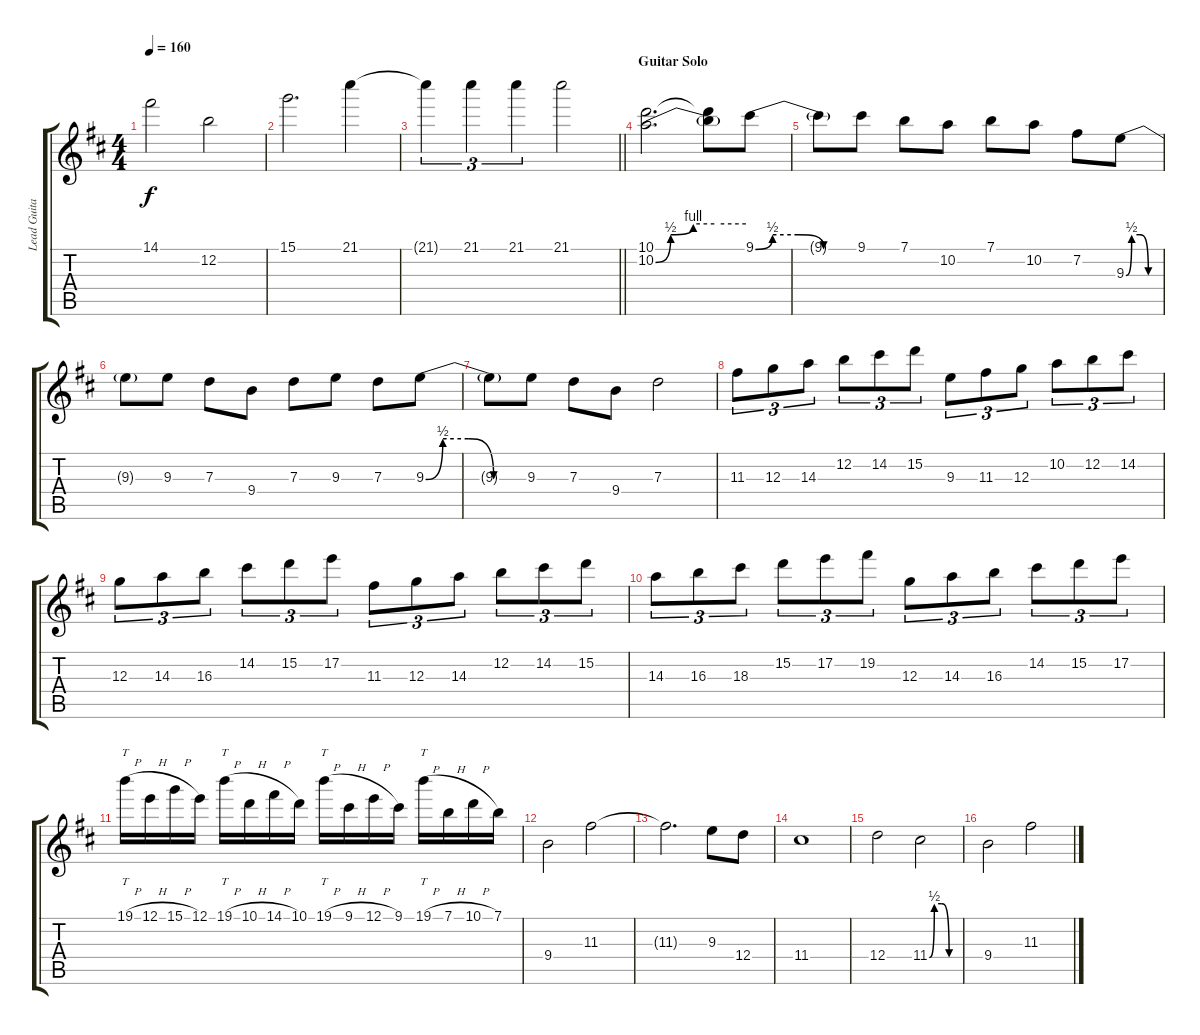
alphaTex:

\track ("Lead Guitar" "Lead Guita") {instrument overdrivenguitar}
\staff {score tabs}
\tuning (E4 B3 G3 D3 A2 E2) {hide}
\ts (4 4)
\tempo 160
\clef g2
\ks d
14.1{t}.2{dy f} 12.2.2 |
15.1.2{d} 21.1.4 |
\barLineRight lightlight
21.1{t}.4{tu (3 2)} 21.1.4{tu (3 2)} 21.1.4{tu (3 2)} 21.1.2 |
\section ("" "Guitar Solo")
(10.1 10.2{be (custom 0 0 10 2 25 4 39 4 60 4)}).2{d} (10.1{t} 10.2{t}).8 9.1{be (custom 0 0 10 2 25 2 40 0 60 0)}.8 |
9.1{t}.8 9.1.8 7.1.8 10.2.8 7.1.8 10.2.8 7.2.8 9.3{be (custom 0 0 10 2 25 2 40 0 60 0)}.8 |
9.3{t}.8 9.3.8 7.3.8 9.4.8 7.3.8 9.3.8 7.3.8 9.3{be (custom 0 0 10 2 25 2 40 0 60 0)}.8 |
9.3{t}.8 9.3.8 7.3.8 9.4.8 7.3.2 |
11.3.8{tu (3 2)} 12.3.8{tu (3 2)} 14.3.8{tu (3 2)} 12.2.8{tu (3 2)} 14.2.8{tu (3 2)} 15.2.8{tu (3 2)} 9.3.8{tu (3 2)} 11.3.8{tu (3 2)} 12.3.8{tu (3 2)} 10.2.8{tu (3 2)} 12.2.8{tu (3 2)} 14.2.8{tu (3 2)} |
12.3.8{tu (3 2)} 14.3.8{tu (3 2)} 16.3.8{tu (3 2)} 14.2.8{tu (3 2)} 15.2.8{tu (3 2)} 17.2.8{tu (3 2)} 11.3.8{tu (3 2)} 12.3.8{tu (3 2)} 14.3.8{tu (3 2)} 12.2.8{tu (3 2)} 14.2.8{tu (3 2)} 15.2.8{tu (3 2)} |
14.3.8{tu (3 2)} 16.3.8{tu (3 2)} 18.3.8{tu (3 2)} 15.2.8{tu (3 2)} 17.2.8{tu (3 2)} 19.2.8{tu (3 2)} 12.3.8{tu (3 2)} 14.3.8{tu (3 2)} 16.3.8{tu (3 2)} 14.2.8{tu (3 2)} 15.2.8{tu (3 2)} 17.2.8{tu (3 2)} |
19.1{h}.16{tt} 12.1{h}.16 15.1{h}.16 12.1.16 19.1{h}.16{tt} 10.1{h}.16 14.1{h}.16 10.1.16 19.1{h}.16{tt} 9.1{h}.16 12.1{h}.16 9.1.16 19.1{h}.16{tt} 7.1{h}.16 10.1{h}.16 7.1.16 |
9.4.2 11.3.2 |
11.3{t}.2{d} 9.3.8 12.4.8 |
11.4.1 |
12.4.2 11.4{be (custom 0 0 10 2 25 2 40 0 60 0)}.2 |
9.4.2 11.3.2
